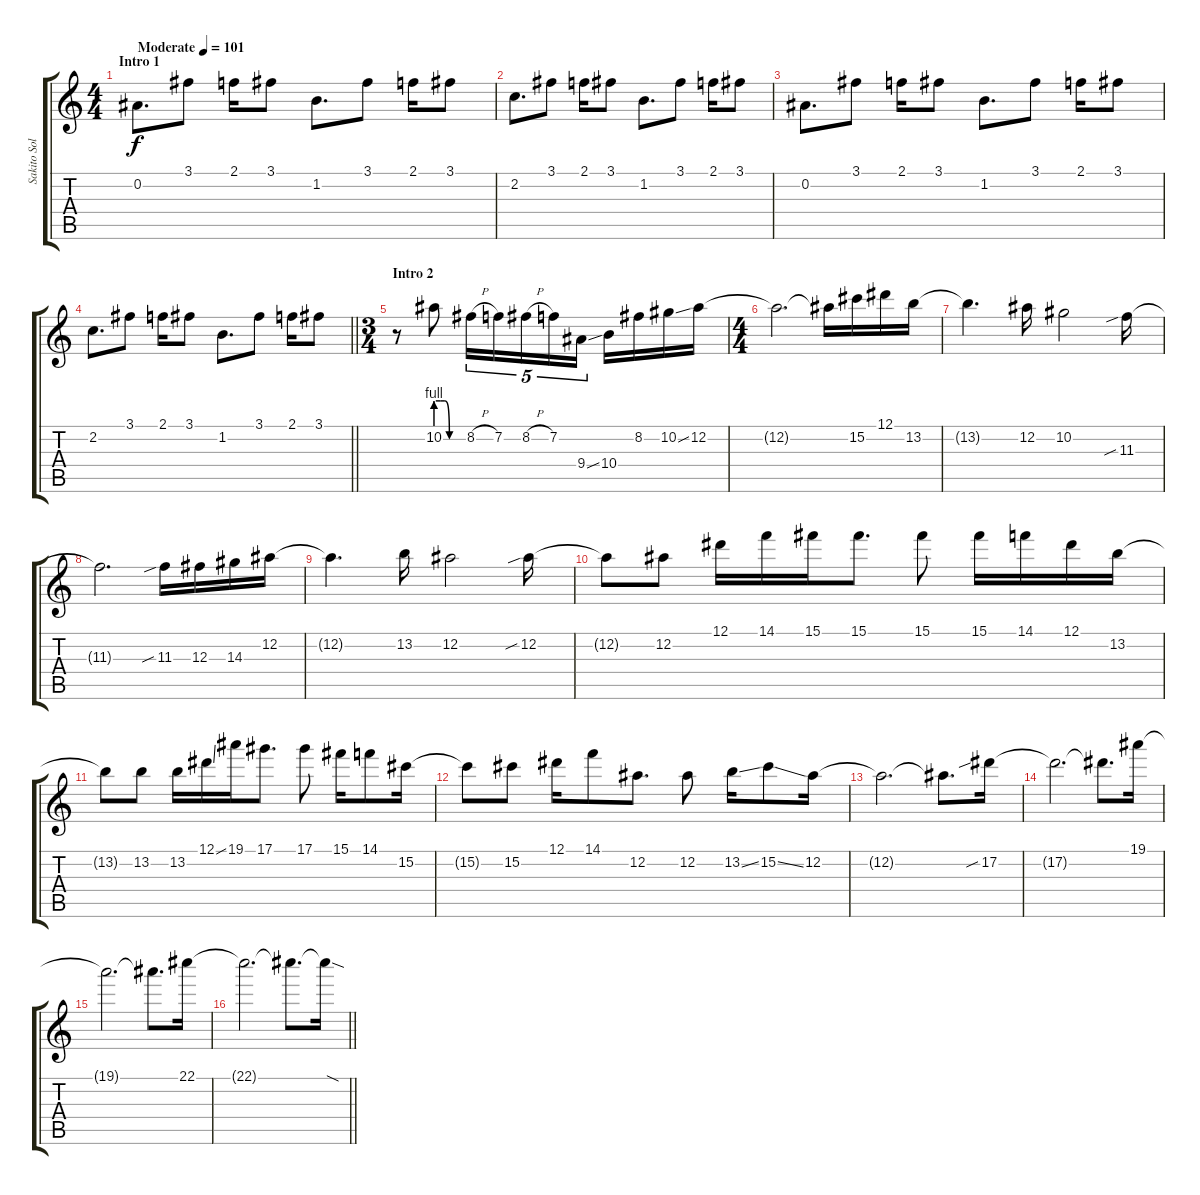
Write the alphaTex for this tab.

\track ("Sakito Solo" "Sakito Sol") {instrument overdrivenguitar}
\staff {score tabs}
\tuning (Eb4 Bb3 Gb3 Db3 Ab2 Eb2) {hide}
\ts (4 4)
\section ("" "Intro 1")
\tempo (101 "Moderate")
\clef g2
\ks c
0.2.8{d dy f instrument overdrivenguitar} 3.1.8 2.1.16 3.1.8 1.2.8{d} 3.1.8 2.1.16 3.1.8 |
2.2.8{d} 3.1.8 2.1.16 3.1.8 1.2.8{d} 3.1.8 2.1.16 3.1.8 |
0.2.8{d} 3.1.8 2.1.16 3.1.8 1.2.8{d} 3.1.8 2.1.16 3.1.8 |
\barLineRight lightlight
2.2.8{d} 3.1.8 2.1.16 3.1.8 1.2.8{d} 3.1.8 2.1.16 3.1.8 |
\ts (3 4)
\section ("" "Intro 2")
r.8 10.2{be (custom 0 4 10 4 20 4 30 0 60 0)}.8 8.2{h}.16{tu (5 4)} 7.2.16{tu (5 4)} 8.2{h}.16{tu (5 4)} 7.2.16{tu (5 4)} 9.4{ss}.16{tu (5 4)} 10.4.16 8.2.16 10.2{ss}.16 12.2.16 |
\ts (4 4)
12.2{t}.2{d} 12.2{t}.16 15.2.16 12.1.16 13.2.16 |
13.2{t}.4{d} 12.2.16 10.2.2 11.3{sib}.16 |
11.3{t}.2{d} 11.3{sib}.16 12.3.16 14.3.16 12.2.16 |
12.2{t}.4{d} 13.2.16 12.2.2 12.2{sib}.16 |
12.2{t}.8 12.2.8 12.1.16 14.1.16 15.1.16 15.1.8{d} 15.1.8 15.1.16 14.1.16 12.1.16 13.2.16 |
13.2{t}.8 13.2.8 13.2.16 12.1{ss}.16 19.1.16 17.1.8{d} 17.1.8 15.1.16 14.1.8 15.2.16 |
15.2{t}.8 15.2.8 12.1.16 14.1.8 12.2.8{d} 12.2.8 13.2{ss}.16 15.2{ss}.8 12.2.16 |
12.2{t}.2{d} 12.2{t}.8{d} 17.2{sib}.16 |
17.2{t}.2{d} 17.2{t}.8{d} 19.1.16 |
19.1{t}.2{d} 19.1{t}.8{d} 22.1.16 |
\barLineRight lightlight
22.1{t}.2{d} 22.1{t}.8{d} 22.1{sod t}.16
